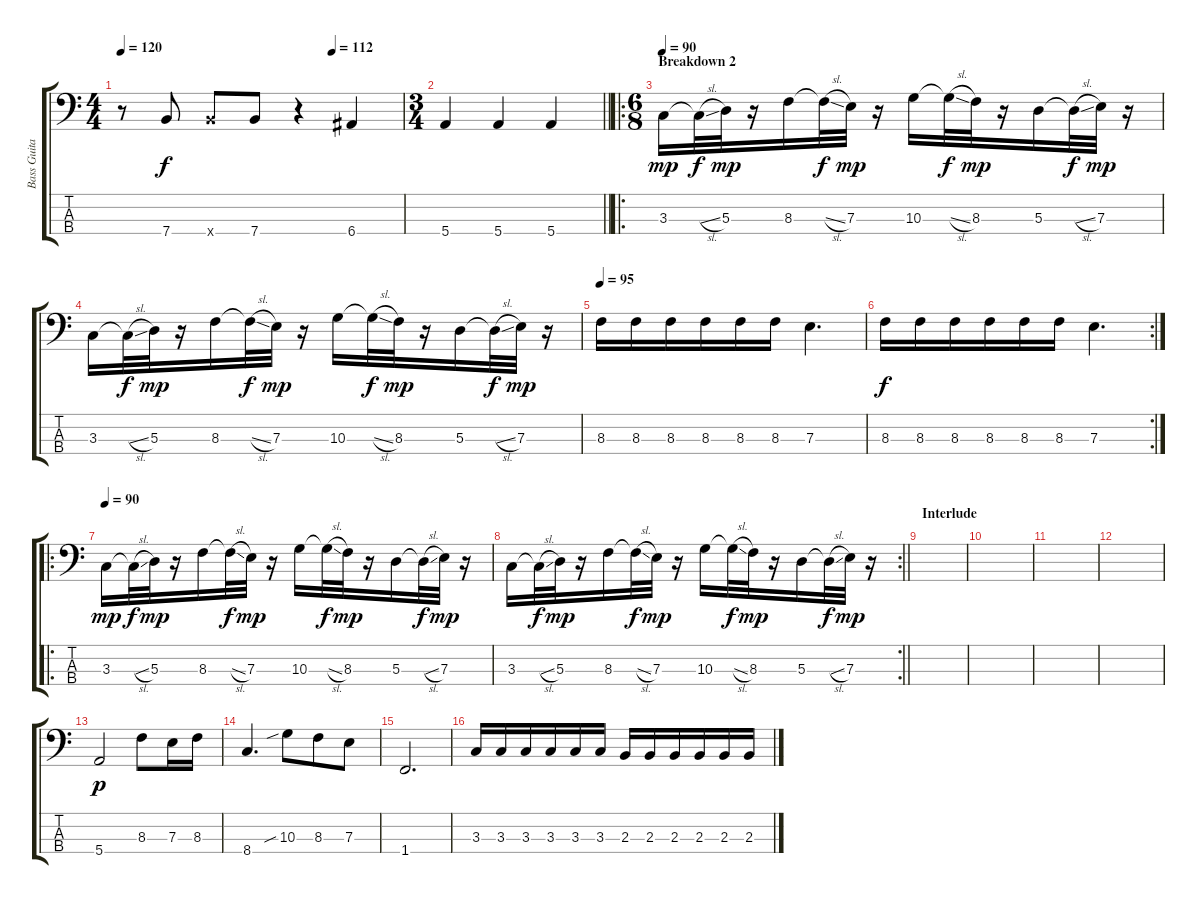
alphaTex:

\track ("Bass Guitar" "Bass Guita") {instrument electricbassfinger}
\staff {score tabs}
\tuning (G2 D2 A1 E1) {hide}
\ts (4 4)
\tempo 120
\tempo (112 0.75)
\clef f4
\ks c
r.8{dy f} 7.4.8 7.4{x}.8 7.4.8 r.4 6.4.4 |
\ts (3 4)
\barLineRight lightlight
5.4.4 5.4.4 5.4.4 |
\ro
\ts (6 8)
\section ("" "Breakdown 2")
\tempo 90
3.3.16{dy mp} 3.3{sl t}.32{dy f} 5.3.32{dy mp} r.16 8.3.16 8.3{sl t}.32{dy f} 7.3.32{dy mp} r.16 10.3.16 10.3{sl t}.32{dy f} 8.3.32{dy mp} r.16 5.3.16 5.3{sl t}.32{dy f} 7.3.32{dy mp} r.16 |
3.3.16 3.3{sl t}.32{dy f} 5.3.32{dy mp} r.16 8.3.16 8.3{sl t}.32{dy f} 7.3.32{dy mp} r.16 10.3.16 10.3{sl t}.32{dy f} 8.3.32{dy mp} r.16 5.3.16 5.3{sl t}.32{dy f} 7.3.32{dy mp} r.16 |
\tempo 95
8.3.16 8.3.16 8.3.16 8.3.16 8.3.16 8.3.16 7.3.4{d} |
\rc 2
8.3.16{dy f} 8.3.16 8.3.16 8.3.16 8.3.16 8.3.16 7.3.4{d} |
\ro
\tempo 90
3.3.16{dy mp} 3.3{sl t}.32{dy f} 5.3.32{dy mp} r.16 8.3.16 8.3{sl t}.32{dy f} 7.3.32{dy mp} r.16 10.3.16 10.3{sl t}.32{dy f} 8.3.32{dy mp} r.16 5.3.16 5.3{sl t}.32{dy f} 7.3.32{dy mp} r.16 |
\rc 2
\barLineRight lightlight
3.3.16 3.3{sl t}.32{dy f} 5.3.32{dy mp} r.16 8.3.16 8.3{sl t}.32{dy f} 7.3.32{dy mp} r.16 10.3.16 10.3{sl t}.32{dy f} 8.3.32{dy mp} r.16 5.3.16 5.3{sl t}.32{dy f} 7.3.32{dy mp} r.16 |
\section ("" "Interlude")
|
|
|
|
5.4.2{dy p} 8.3.8 7.3.16 8.3.16 |
8.4.4{d} 10.3{sib}.8 8.3.8 7.3.8 |
1.4.2{d} |
3.3.16 3.3.16 3.3.16 3.3.16 3.3.16 3.3.16 2.3.16 2.3.16 2.3.16 2.3.16 2.3.16 2.3.16
